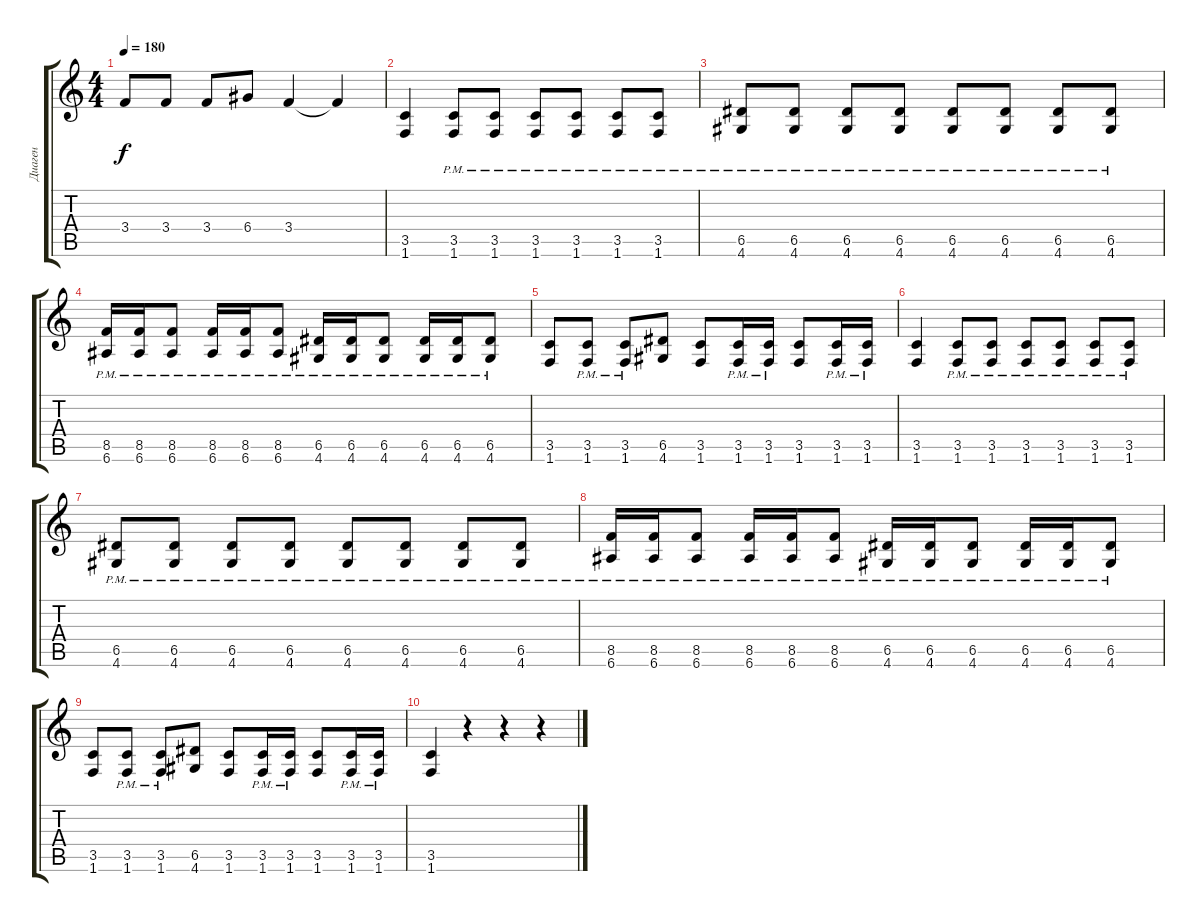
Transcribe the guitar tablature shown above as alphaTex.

\track ("Диаген" "Диаген") {instrument overdrivenguitar}
\staff {score tabs}
\tuning (E4 B3 G3 D3 A2 E2) {hide}
\ts (4 4)
\tempo 180
\clef g2
\ks c
3.4.8{dy f} 3.4.8 3.4.8 6.4.8 3.4.4 3.4{t}.4 |
(3.5 1.6).4 (3.5{pm} 1.6{pm}).8 (3.5{pm} 1.6{pm}).8 (3.5{pm} 1.6{pm}).8 (3.5{pm} 1.6{pm}).8 (3.5{pm} 1.6{pm}).8 (3.5{pm} 1.6{pm}).8 |
(6.5{pm} 4.6{pm}).8 (6.5{pm} 4.6{pm}).8 (6.5{pm} 4.6{pm}).8 (6.5{pm} 4.6{pm}).8 (6.5{pm} 4.6{pm}).8 (6.5{pm} 4.6{pm}).8 (6.5{pm} 4.6{pm}).8 (6.5{pm} 4.6{pm}).8 |
(8.5{pm} 6.6{pm}).16 (8.5{pm} 6.6{pm}).16 (8.5{pm} 6.6{pm}).8 (8.5{pm} 6.6{pm}).16 (8.5{pm} 6.6{pm}).16 (8.5{pm} 6.6{pm}).8 (6.5{pm} 4.6{pm}).16 (6.5{pm} 4.6{pm}).16 (6.5{pm} 4.6{pm}).8 (6.5{pm} 4.6{pm}).16 (6.5{pm} 4.6{pm}).16 (6.5{pm} 4.6{pm}).8 |
(3.5 1.6).8 (3.5{pm} 1.6{pm}).8 (3.5{pm} 1.6{pm}).8 (6.5 4.6).8 (3.5 1.6).8 (3.5{pm} 1.6{pm}).16 (3.5{pm} 1.6{pm}).16 (3.5 1.6).8 (3.5{pm} 1.6{pm}).16 (3.5{pm} 1.6{pm}).16 |
(3.5 1.6).4 (3.5{pm} 1.6{pm}).8 (3.5{pm} 1.6{pm}).8 (3.5{pm} 1.6{pm}).8 (3.5{pm} 1.6{pm}).8 (3.5{pm} 1.6{pm}).8 (3.5{pm} 1.6{pm}).8 |
(6.5{pm} 4.6{pm}).8 (6.5{pm} 4.6{pm}).8 (6.5{pm} 4.6{pm}).8 (6.5{pm} 4.6{pm}).8 (6.5{pm} 4.6{pm}).8 (6.5{pm} 4.6{pm}).8 (6.5{pm} 4.6{pm}).8 (6.5{pm} 4.6{pm}).8 |
(8.5{pm} 6.6{pm}).16 (8.5{pm} 6.6{pm}).16 (8.5{pm} 6.6{pm}).8 (8.5{pm} 6.6{pm}).16 (8.5{pm} 6.6{pm}).16 (8.5{pm} 6.6{pm}).8 (6.5{pm} 4.6{pm}).16 (6.5{pm} 4.6{pm}).16 (6.5{pm} 4.6{pm}).8 (6.5{pm} 4.6{pm}).16 (6.5{pm} 4.6{pm}).16 (6.5{pm} 4.6{pm}).8 |
(3.5 1.6).8 (3.5{pm} 1.6{pm}).8 (3.5{pm} 1.6{pm}).8 (6.5 4.6).8 (3.5 1.6).8 (3.5{pm} 1.6{pm}).16 (3.5{pm} 1.6{pm}).16 (3.5 1.6).8 (3.5{pm} 1.6{pm}).16 (3.5{pm} 1.6{pm}).16 |
(3.5 1.6).4 r.4 r.4 r.4
